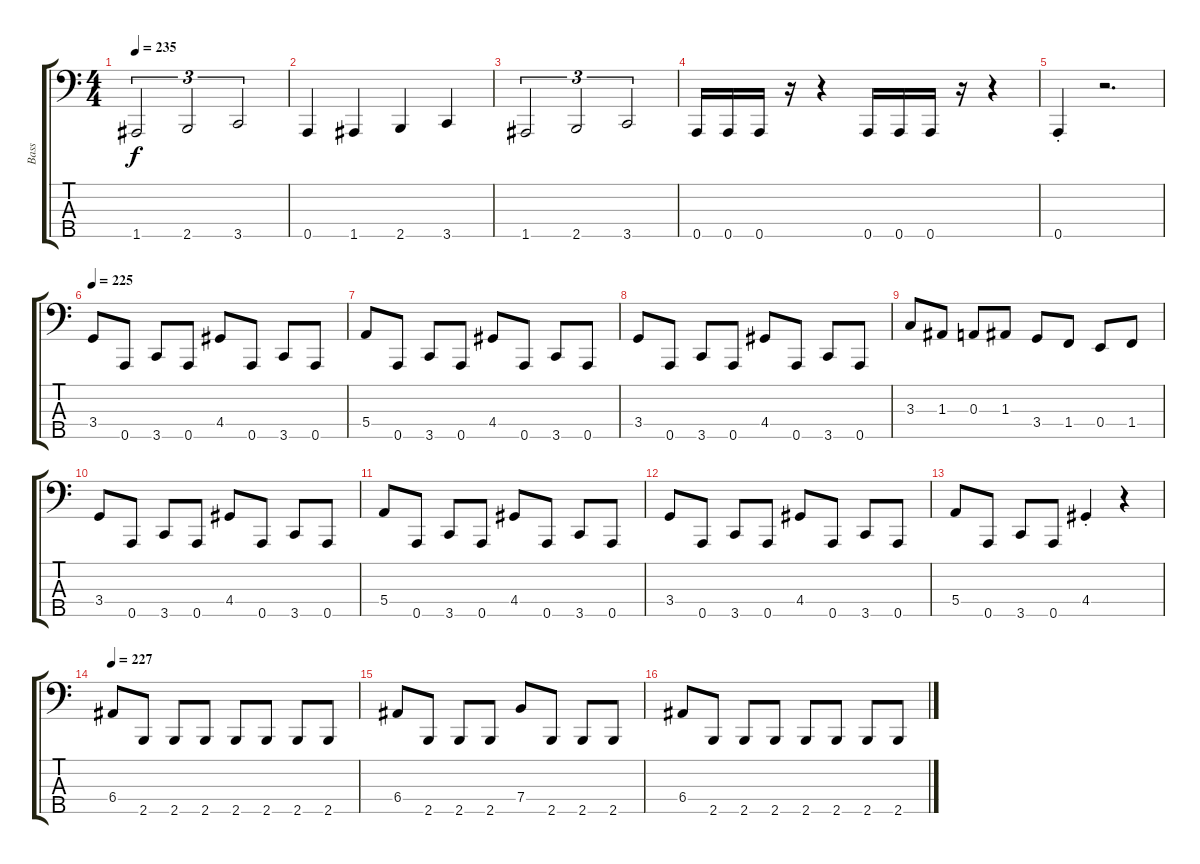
\track ("Bass" "Bass") {instrument electricbasspick}
\staff {score tabs}
\tuning (G2 D2 A1 E1 A0) {hide}
\ts (4 4)
\tempo 235
\clef f4
\ks c
1.5.2{tu (3 2) dy f} 2.5.2{tu (3 2)} 3.5.2{tu (3 2)} |
0.5.4 1.5.4 2.5.4 3.5.4 |
1.5.2{tu (3 2)} 2.5.2{tu (3 2)} 3.5.2{tu (3 2)} |
0.5.16 0.5.16 0.5.16 r.16 r.4 0.5.16 0.5.16 0.5.16 r.16 r.4 |
0.5{st}.4 r.2{d} |
\tempo 225
3.4.8 0.5.8 3.5.8 0.5.8 4.4.8 0.5.8 3.5.8 0.5.8 |
5.4.8 0.5.8 3.5.8 0.5.8 4.4.8 0.5.8 3.5.8 0.5.8 |
3.4.8 0.5.8 3.5.8 0.5.8 4.4.8 0.5.8 3.5.8 0.5.8 |
3.3.8 1.3.8 0.3.8 1.3.8 3.4.8 1.4.8 0.4.8 1.4.8 |
3.4.8 0.5.8 3.5.8 0.5.8 4.4.8 0.5.8 3.5.8 0.5.8 |
5.4.8 0.5.8 3.5.8 0.5.8 4.4.8 0.5.8 3.5.8 0.5.8 |
3.4.8 0.5.8 3.5.8 0.5.8 4.4.8 0.5.8 3.5.8 0.5.8 |
5.4.8 0.5.8 3.5.8 0.5.8 4.4{st}.4 r.4 |
\tempo 227
6.4.8 2.5.8 2.5.8 2.5.8 2.5.8 2.5.8 2.5.8 2.5.8 |
6.4.8 2.5.8 2.5.8 2.5.8 7.4.8 2.5.8 2.5.8 2.5.8 |
6.4.8 2.5.8 2.5.8 2.5.8 2.5.8 2.5.8 2.5.8 2.5.8
